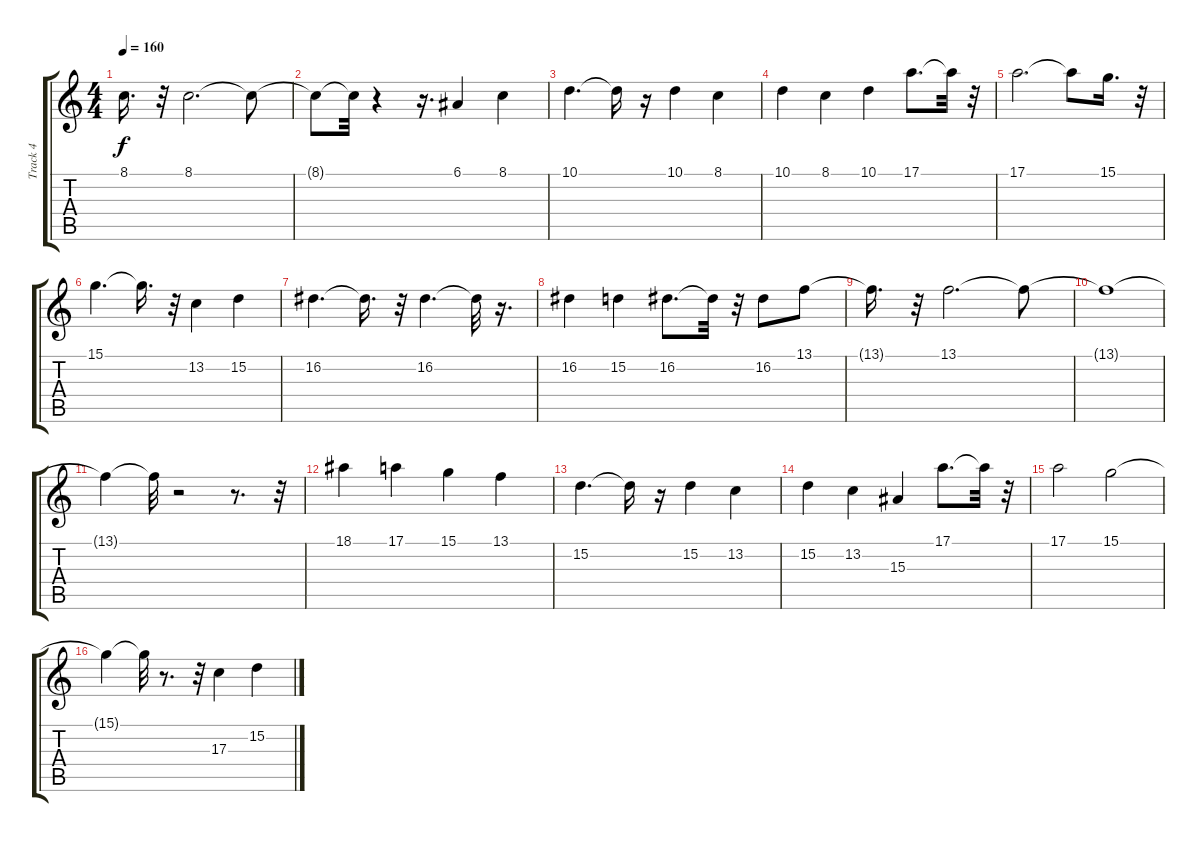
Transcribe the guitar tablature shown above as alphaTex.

\track ("Track 4" "Track 4") {instrument voiceoohs}
\staff {score tabs}
\tuning (E4 B3 G3 D3 A2 E2) {hide}
\ts (4 4)
\tempo 160
\clef g2
\ks c
8.1{t}.16{d dy f} r.32 8.1.2{d} 8.1{t}.8 |
8.1{t}.8 8.1{t}.32 r.4 r.16{d} 6.1.4 8.1.4 |
10.1.4{d} 10.1{t}.16 r.16 10.1.4 8.1.4 |
10.1.4 8.1.4 10.1.4 17.1.8{d} 17.1{t}.32 r.32 |
17.1.2{d} 17.1{t}.8 15.1.16{d} r.32 |
15.1.4{d} 15.1{t}.16{d} r.32 13.2.4 15.2.4 |
16.2.4{d} 16.2{t}.16{d} r.32 16.2.4{d} 16.2{t}.32 r.16{d} |
16.2.4 15.2.4 16.2.8{d} 16.2{t}.32 r.32 16.2.8 13.1.8 |
13.1{t}.16{d} r.32 13.1.2{d} 13.1{t}.8 |
13.1{t}.1 |
13.1{t}.4 13.1{t}.32 r.2 r.8{d} r.32 |
18.1.4 17.1.4 15.1.4 13.1.4 |
15.2.4{d} 15.2{t}.16 r.16 15.2.4 13.2.4 |
15.2.4 13.2.4 15.3.4 17.1.8{d} 17.1{t}.32 r.32 |
17.1.2 15.1.2 |
15.1{t}.4 15.1{t}.32 r.8{d} r.32 17.3.4 15.2.4
